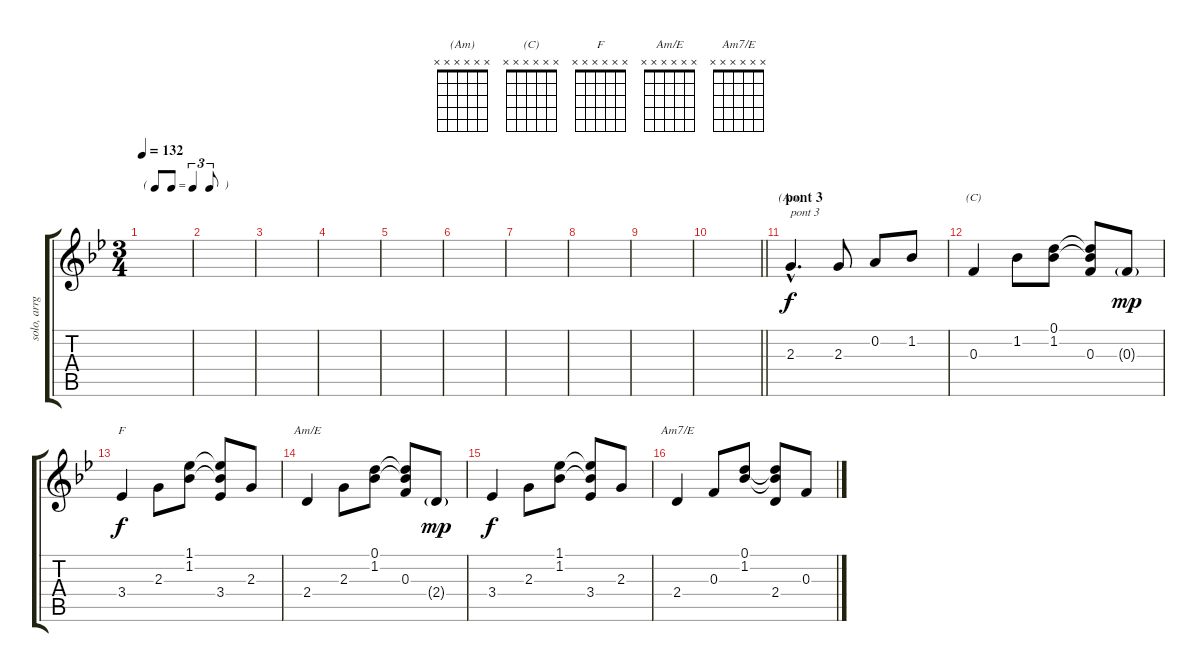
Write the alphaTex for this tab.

\track ("solo, arrgt guitar,piano" "solo, arrg") {instrument acousticguitarsteel}
\staff {score tabs}
\tuning (D4 A3 F3 C3 G2 D2) {hide}
\chord ("(Am)" x x x x x x)
\chord ("(C)" x x x x x x)
\chord ("F" x x x x x x)
\chord ("Am/E" x x x x x x)
\chord ("Am7/E" x x x x x x)
\ts (3 4)
\tf triplet8th
\tempo 132
\clef g2
\ks bb
|
|
|
|
|
|
|
|
|
\barLineRight lightlight
|
\section ("" "pont 3")
2.3{hac}.4{d ch "(Am)" txt "pont 3"} 2.3.8 0.2.8 1.2.8 |
0.3.4{ch "(C)"} 1.2.8 (0.1 1.2).8 (0.1{t} 1.2{t} 0.3).8 0.3{g}.8{dy mp} |
3.4.4{ch "F" dy f} 2.3.8 (1.1 1.2).8 (1.1{t} 1.2{t} 3.4).8 2.3.8 |
2.4.4{ch "Am/E"} 2.3.8 (0.1 1.2).8 (0.1{t} 1.2{t} 0.3).8 2.4{g}.8{dy mp} |
3.4.4{dy f} 2.3.8 (1.1 1.2).8 (1.1{t} 1.2{t} 3.4).8 2.3.8 |
2.4.4{ch "Am7/E"} 0.3.8 (0.1 1.2).8 (0.1{t} 1.2{t} 2.4).8 0.3.8
